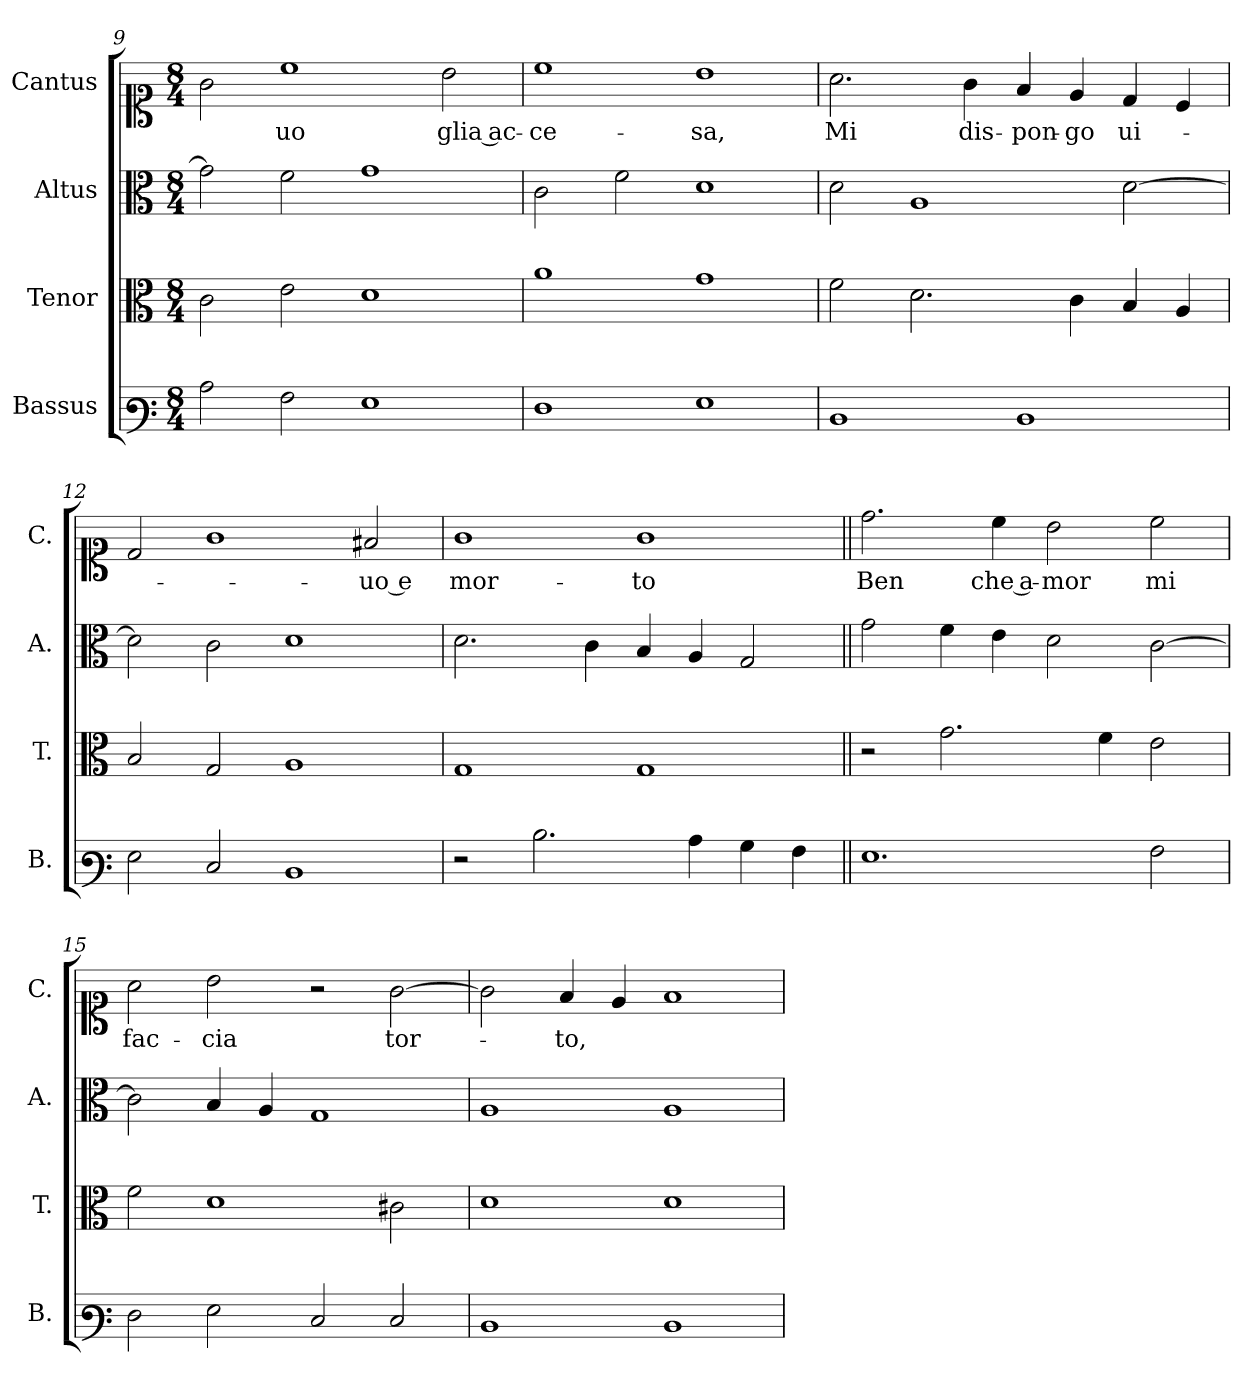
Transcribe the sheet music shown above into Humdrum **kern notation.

**kern	**kern	**kern	**kern	**text
*part4	*part3	*part2	*part1	*part1
*staff4	*staff3	*staff2	*staff1	*staff1
*I"Bassus	*I"Tenor	*I"Altus	*I"Cantus	*
*I'B.	*I'T.	*I'A.	*I'C.	*
*clefF3	*clefC3	*clefC3	*clefC1	*
*k[]	*k[]	*k[]	*k[]	*
*M8/4	*M8/4	*M8/4	*M8/4	*
=9	=9	=9	=9	=9
2c\	2c\	2g\]	2g\	.
!	!	!	!	!LO:LY:b
2A\	2e\	2f\	1cc	uo
1G	1d	1g	.	.
!	!	!	!	!LO:LY:b
.	.	.	2b\	glia ac-
!!LO:LB:g=z
=10	=10	=10	=10	=10
!	!	!	!	!LO:LY:b
1F	1a	2c\	1cc	-ce-
.	.	2f\	.	.
!	!	!	!	!LO:LY:b
1G	1g	1d	1b	-sa,
=11	=11	=11	=11	=11
!	!	!	!	!LO:LY:b
1D	2f\	2d\	2.a\	Mi
.	2.d\	1A	.	.
!	!	!	!	!LO:LY:b
.	.	.	4g\	dis-
!	!	!	!	!LO:LY:b
1D	.	.	4f/	-pon-
!	!	!	!	!LO:LY:b
.	4c\	.	4e/	-go
!	!	!	!	!LO:LY:b
.	4B/	[2d\	4d/	ui-
.	4A/	.	4c/	.
=12	=12	=12	=12	=12
2G\	2B/	2d\]	2d/	.
2E/	2G/	2c\	1g	.
1D	1A	1d	.	.
!	!	!	!	!LO:LY:b
.	.	.	2f#X/	-uo e
=13	=13	=13	=13	=13
!	!	!	!	!LO:LY:b
2r	1G	2.d\	1g	mor-
2.d\	.	.	.	.
.	.	4c\	.	.
!	!	!	!	!LO:LY:b
.	1G	4B/	1g	-to
4c\	.	4A/	.	.
4B\	.	2G/	.	.
4A\	.	.	.	.
=14||	=14||	=14||	=14||	=14||
!	!	!	!	!LO:LY:b
1.G	2r	2g\	2.dd\	Ben
.	2.g\	4f\	.	.
!	!	!	!	!LO:LY:b
.	.	4e\	4cc\	che a-
!	!	!	!	!LO:LY:b
.	.	2d\	2b\	-mor
.	4f\	.	.	.
!	!	!	!	!LO:LY:b
2A\	2e\	[2c\	2cc\	mi
!!LO:PB:g=z
=15	=15	=15	=15	=15
!	!	!	!	!LO:LY:b
2F\	2f\	2c\]	2a\	fac-
!	!	!	!	!LO:LY:b
2G\	1d	4B/	2b\	-cia
.	.	4A/	.	.
2E/	.	1G	2r	.
!	!	!	!	!LO:LY:b
2E/	2c#X\	.	[2g\	tor-
=16	=16	=16	=16	=16
1D	1d	1A	2g\]	.
!	!	!	!	!LO:LY:b
.	.	.	4f/	-to,
.	.	.	4e/	.
1D	1d	1A	1f	.
=	=	=	=	=
*-	*-	*-	*-	*-
